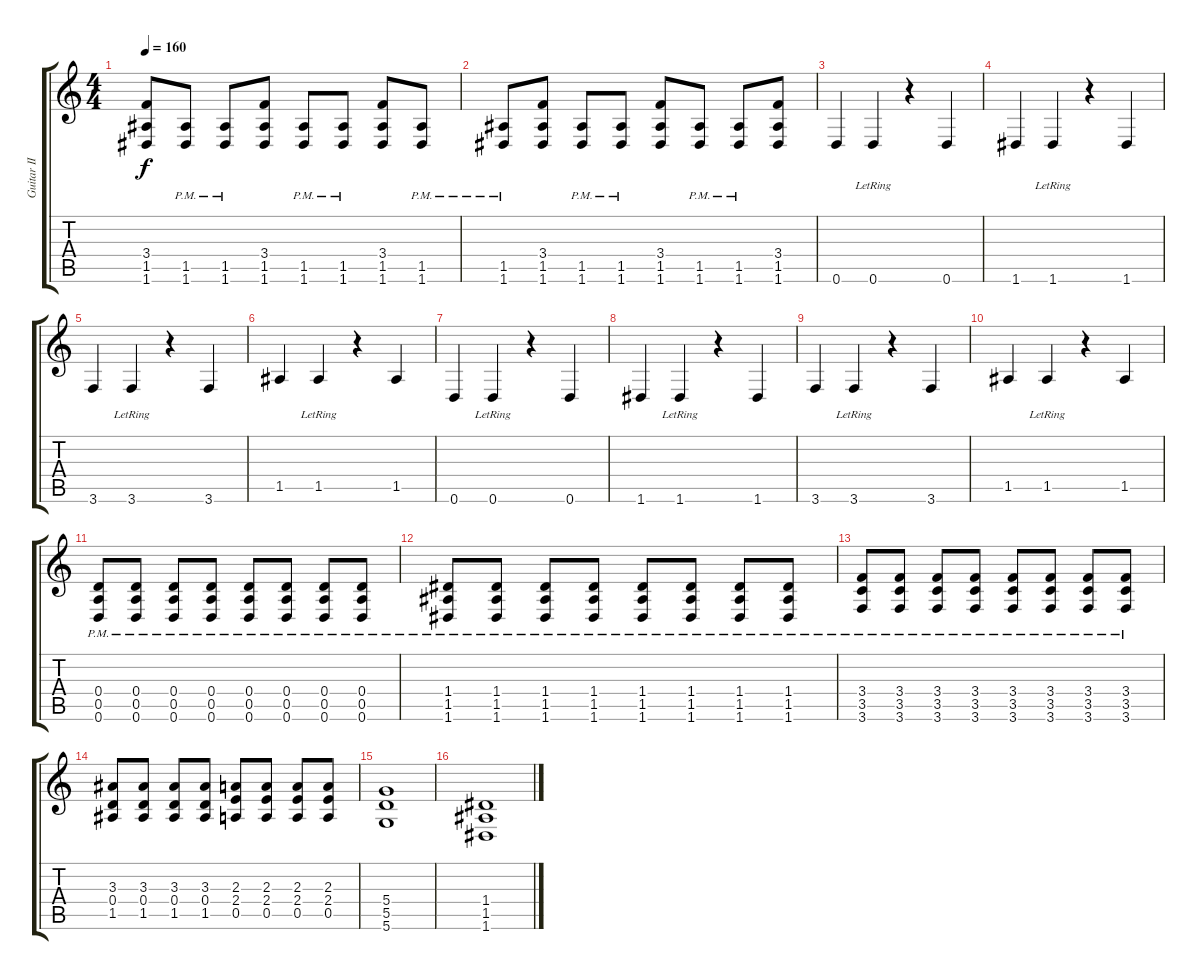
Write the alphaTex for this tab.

\track ("Guitar II" "Guitar II") {instrument distortionguitar}
\staff {score tabs}
\tuning (E4 B3 G3 D3 A2 D2) {hide}
\ts (4 4)
\tempo 160
\clef g2
\ks c
(3.4 1.5 1.6).8{dy f} (1.5{pm} 1.6{pm}).8 (1.5{pm} 1.6{pm}).8 (3.4 1.5 1.6).8 (1.5{pm} 1.6{pm}).8 (1.5{pm} 1.6{pm}).8 (3.4 1.5 1.6).8 (1.5{pm} 1.6{pm}).8 |
(1.5{pm} 1.6{pm}).8 (3.4 1.5 1.6).8 (1.5{pm} 1.6{pm}).8 (1.5{pm} 1.6{pm}).8 (3.4 1.5 1.6).8 (1.5{pm} 1.6{pm}).8 (1.5{pm} 1.6{pm}).8 (3.4 1.5 1.6).8 |
\section ("" " ")
0.6.4 0.6{lr}.4 r.4 0.6.4 |
1.6.4 1.6{lr}.4 r.4 1.6.4 |
3.6.4 3.6{lr}.4 r.4 3.6.4 |
1.5.4 1.5{lr}.4 r.4 1.5.4 |
0.6.4 0.6{lr}.4 r.4 0.6.4 |
1.6.4 1.6{lr}.4 r.4 1.6.4 |
3.6.4 3.6{lr}.4 r.4 3.6.4 |
1.5.4 1.5{lr}.4 r.4 1.5.4 |
(0.4{pm} 0.5{pm} 0.6{pm}).8 (0.4{pm} 0.5{pm} 0.6{pm}).8 (0.4{pm} 0.5{pm} 0.6{pm}).8 (0.4{pm} 0.5{pm} 0.6{pm}).8 (0.4{pm} 0.5{pm} 0.6{pm}).8 (0.4{pm} 0.5{pm} 0.6{pm}).8 (0.4{pm} 0.5{pm} 0.6{pm}).8 (0.4{pm} 0.5{pm} 0.6{pm}).8 |
(1.4{pm} 1.5{pm} 1.6{pm}).8 (1.4{pm} 1.5{pm} 1.6{pm}).8 (1.4{pm} 1.5{pm} 1.6{pm}).8 (1.4{pm} 1.5{pm} 1.6{pm}).8 (1.4{pm} 1.5{pm} 1.6{pm}).8 (1.4{pm} 1.5{pm} 1.6{pm}).8 (1.4{pm} 1.5{pm} 1.6{pm}).8 (1.4{pm} 1.5{pm} 1.6{pm}).8 |
(3.4{pm} 3.5{pm} 3.6{pm}).8 (3.4{pm} 3.5{pm} 3.6{pm}).8 (3.4{pm} 3.5{pm} 3.6{pm}).8 (3.4{pm} 3.5{pm} 3.6{pm}).8 (3.4{pm} 3.5{pm} 3.6{pm}).8 (3.4{pm} 3.5{pm} 3.6{pm}).8 (3.4{pm} 3.5{pm} 3.6{pm}).8 (3.4{pm} 3.5{pm} 3.6{pm}).8 |
(3.3 0.4 1.5).8 (3.3 0.4 1.5).8 (3.3 0.4 1.5).8 (3.3 0.4 1.5).8 (2.3 2.4 0.5).8 (2.3 2.4 0.5).8 (2.3 2.4 0.5).8 (2.3 2.4 0.5).8 |
(5.4 5.5 5.6).1 |
(1.4 1.5 1.6).1
